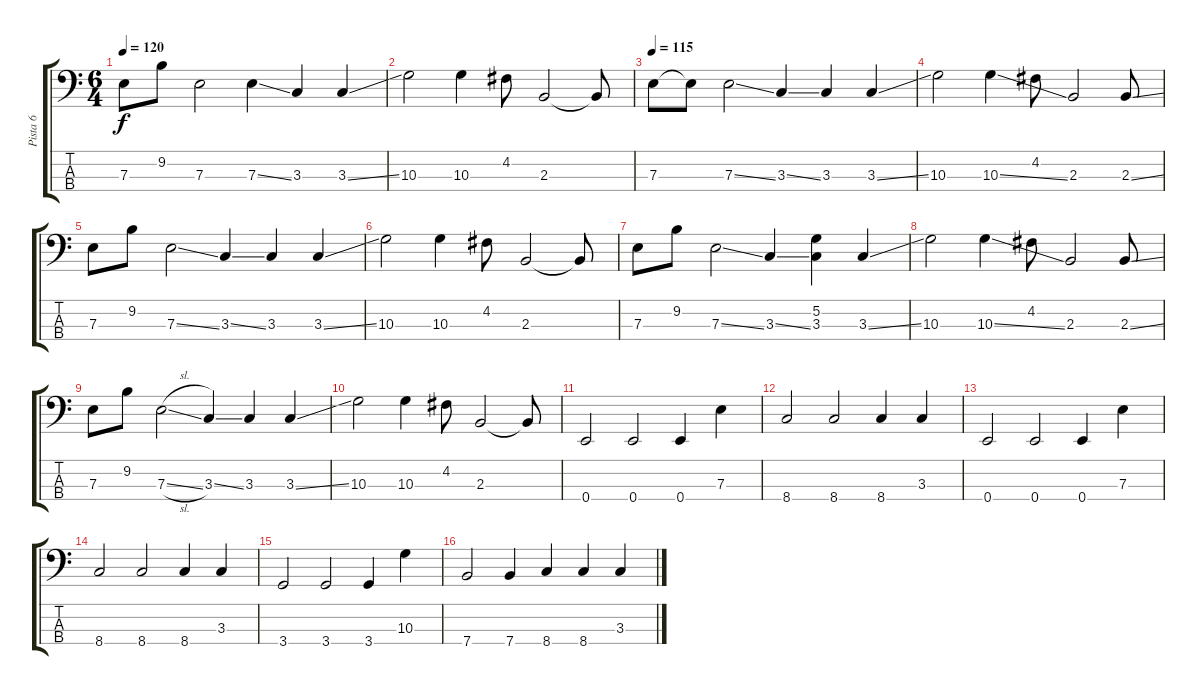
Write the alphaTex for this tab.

\track ("Pista 6" "Pista 6") {instrument electricbasspick}
\staff {score tabs}
\tuning (G2 D2 A1 E1) {hide}
\ts (6 4)
\tempo 120
\clef f4
\ks c
7.3.8{dy f} 9.2.8 7.3.2 7.3{ss}.4 3.3.4 3.3{ss}.4 |
10.3.2 10.3.4 4.2.8 2.3.2 2.3{t}.8 |
\tempo 115
7.3.8 7.3{t}.8 7.3{ss}.2 3.3{ss}.4 3.3.4 3.3{ss}.4 |
10.3.2 10.3{ss}.4 4.2.8 2.3.2 2.3{ss}.8 |
7.3.8 9.2.8 7.3{ss}.2 3.3{ss}.4 3.3.4 3.3{ss}.4 |
10.3.2 10.3.4 4.2.8 2.3.2 2.3{t}.8 |
7.3.8 9.2.8 7.3{ss}.2 3.3{ss}.4 (5.2 3.3).4 3.3{ss}.4 |
10.3.2 10.3{ss}.4 4.2.8 2.3.2 2.3{ss}.8 |
7.3.8 9.2.8 7.3{sl}.2 3.3{ss}.4 3.3.4 3.3{ss}.4 |
10.3.2 10.3.4 4.2.8 2.3.2 2.3{t}.8 |
0.4.2 0.4.2 0.4.4 7.3.4 |
8.4.2 8.4.2 8.4.4 3.3.4 |
0.4.2 0.4.2 0.4.4 7.3.4 |
8.4.2 8.4.2 8.4.4 3.3.4 |
3.4.2 3.4.2 3.4.4 10.3.4 |
7.4.2 7.4.4 8.4.4 8.4.4 3.3.4
